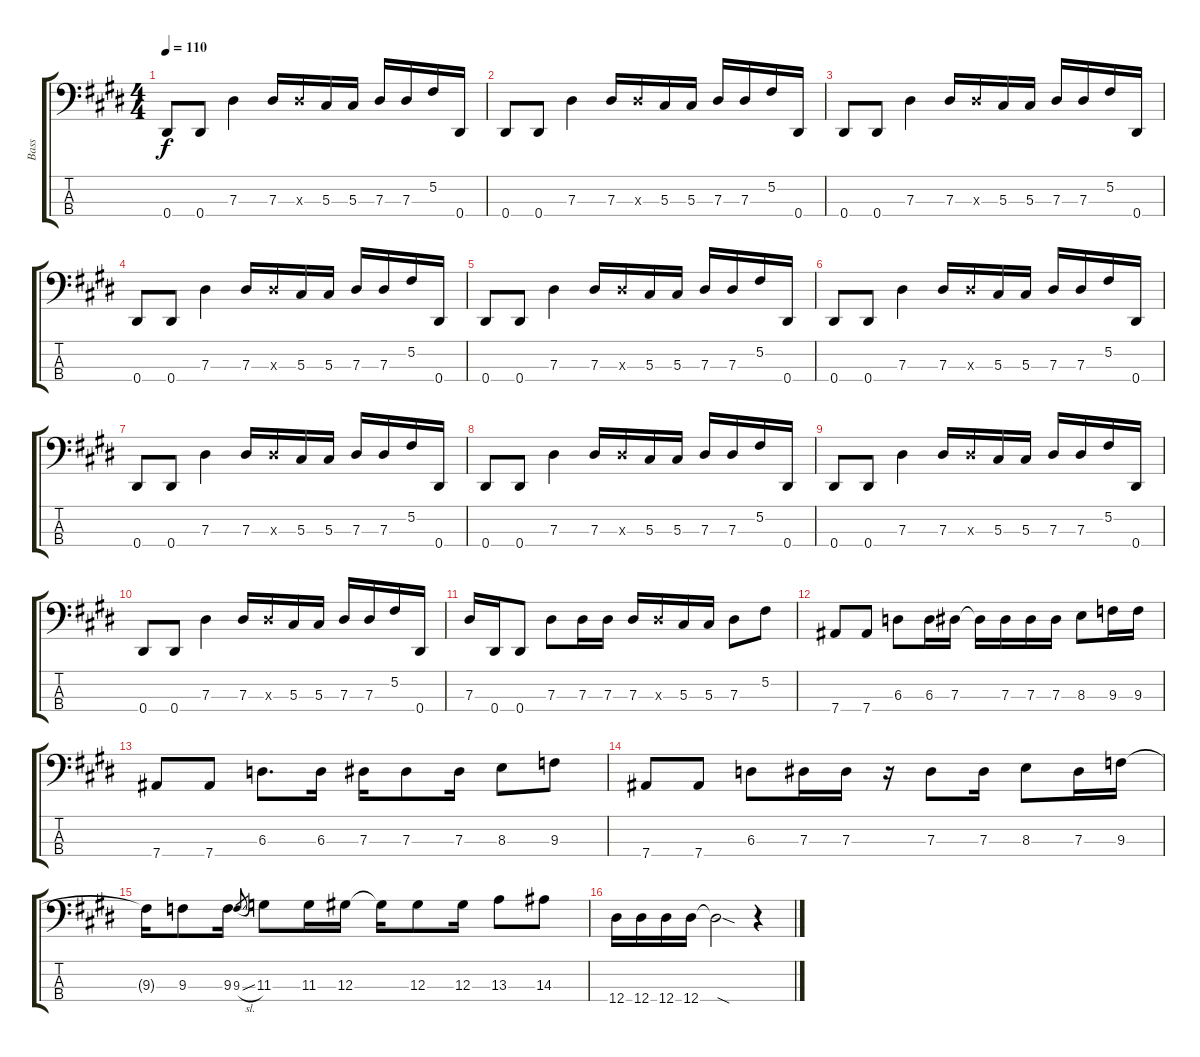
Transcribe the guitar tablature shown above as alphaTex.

\track ("Bass" "Bass") {instrument electricbasspick}
\staff {score tabs}
\tuning (Gb2 Db2 Ab1 Eb1) {hide}
\ts (4 4)
\tempo 110
\clef f4
\ks e
0.4.8{dy f} 0.4.8 7.3.4 7.3.16 7.3{x}.16 5.3.16 5.3.16 7.3.16 7.3.16 5.2.16 0.4.16 |
0.4.8 0.4.8 7.3.4 7.3.16 7.3{x}.16 5.3.16 5.3.16 7.3.16 7.3.16 5.2.16 0.4.16 |
0.4.8 0.4.8 7.3.4 7.3.16 7.3{x}.16 5.3.16 5.3.16 7.3.16 7.3.16 5.2.16 0.4.16 |
0.4.8 0.4.8 7.3.4 7.3.16 7.3{x}.16 5.3.16 5.3.16 7.3.16 7.3.16 5.2.16 0.4.16 |
0.4.8 0.4.8 7.3.4 7.3.16 7.3{x}.16 5.3.16 5.3.16 7.3.16 7.3.16 5.2.16 0.4.16 |
0.4.8 0.4.8 7.3.4 7.3.16 7.3{x}.16 5.3.16 5.3.16 7.3.16 7.3.16 5.2.16 0.4.16 |
0.4.8 0.4.8 7.3.4 7.3.16 7.3{x}.16 5.3.16 5.3.16 7.3.16 7.3.16 5.2.16 0.4.16 |
0.4.8 0.4.8 7.3.4 7.3.16 7.3{x}.16 5.3.16 5.3.16 7.3.16 7.3.16 5.2.16 0.4.16 |
0.4.8 0.4.8 7.3.4 7.3.16 7.3{x}.16 5.3.16 5.3.16 7.3.16 7.3.16 5.2.16 0.4.16 |
0.4.8 0.4.8 7.3.4 7.3.16 7.3{x}.16 5.3.16 5.3.16 7.3.16 7.3.16 5.2.16 0.4.16 |
7.3.16 0.4.16 0.4.8 7.3.8 7.3.16 7.3.16 7.3.16 7.3{x}.16 5.3.16 5.3.16 7.3.8 5.2.8 |
7.4.8 7.4.8 6.3.8 6.3.16 7.3.16 7.3{t}.16 7.3.16 7.3.16 7.3.16 8.3.8 9.3.16 9.3.16 |
7.4.8 7.4.8 6.3.8{d} 6.3.16 7.3.16 7.3.8 7.3.16 8.3.8 9.3.8 |
7.4.8 7.4.8 6.3.8 7.3.16 7.3.16 r.16 7.3.8 7.3.16 8.3.8 7.3.16 9.3.16 |
9.3{t}.16 9.3.8 9.3.16 9.3{sl}.8{gr} 11.3.8 11.3.16 12.3.16 12.3{t}.16 12.3.8 12.3.16 13.3.8 14.3.8 |
12.4.16 12.4.16 12.4.16 12.4.16 12.4{sod t}.2 r.4
